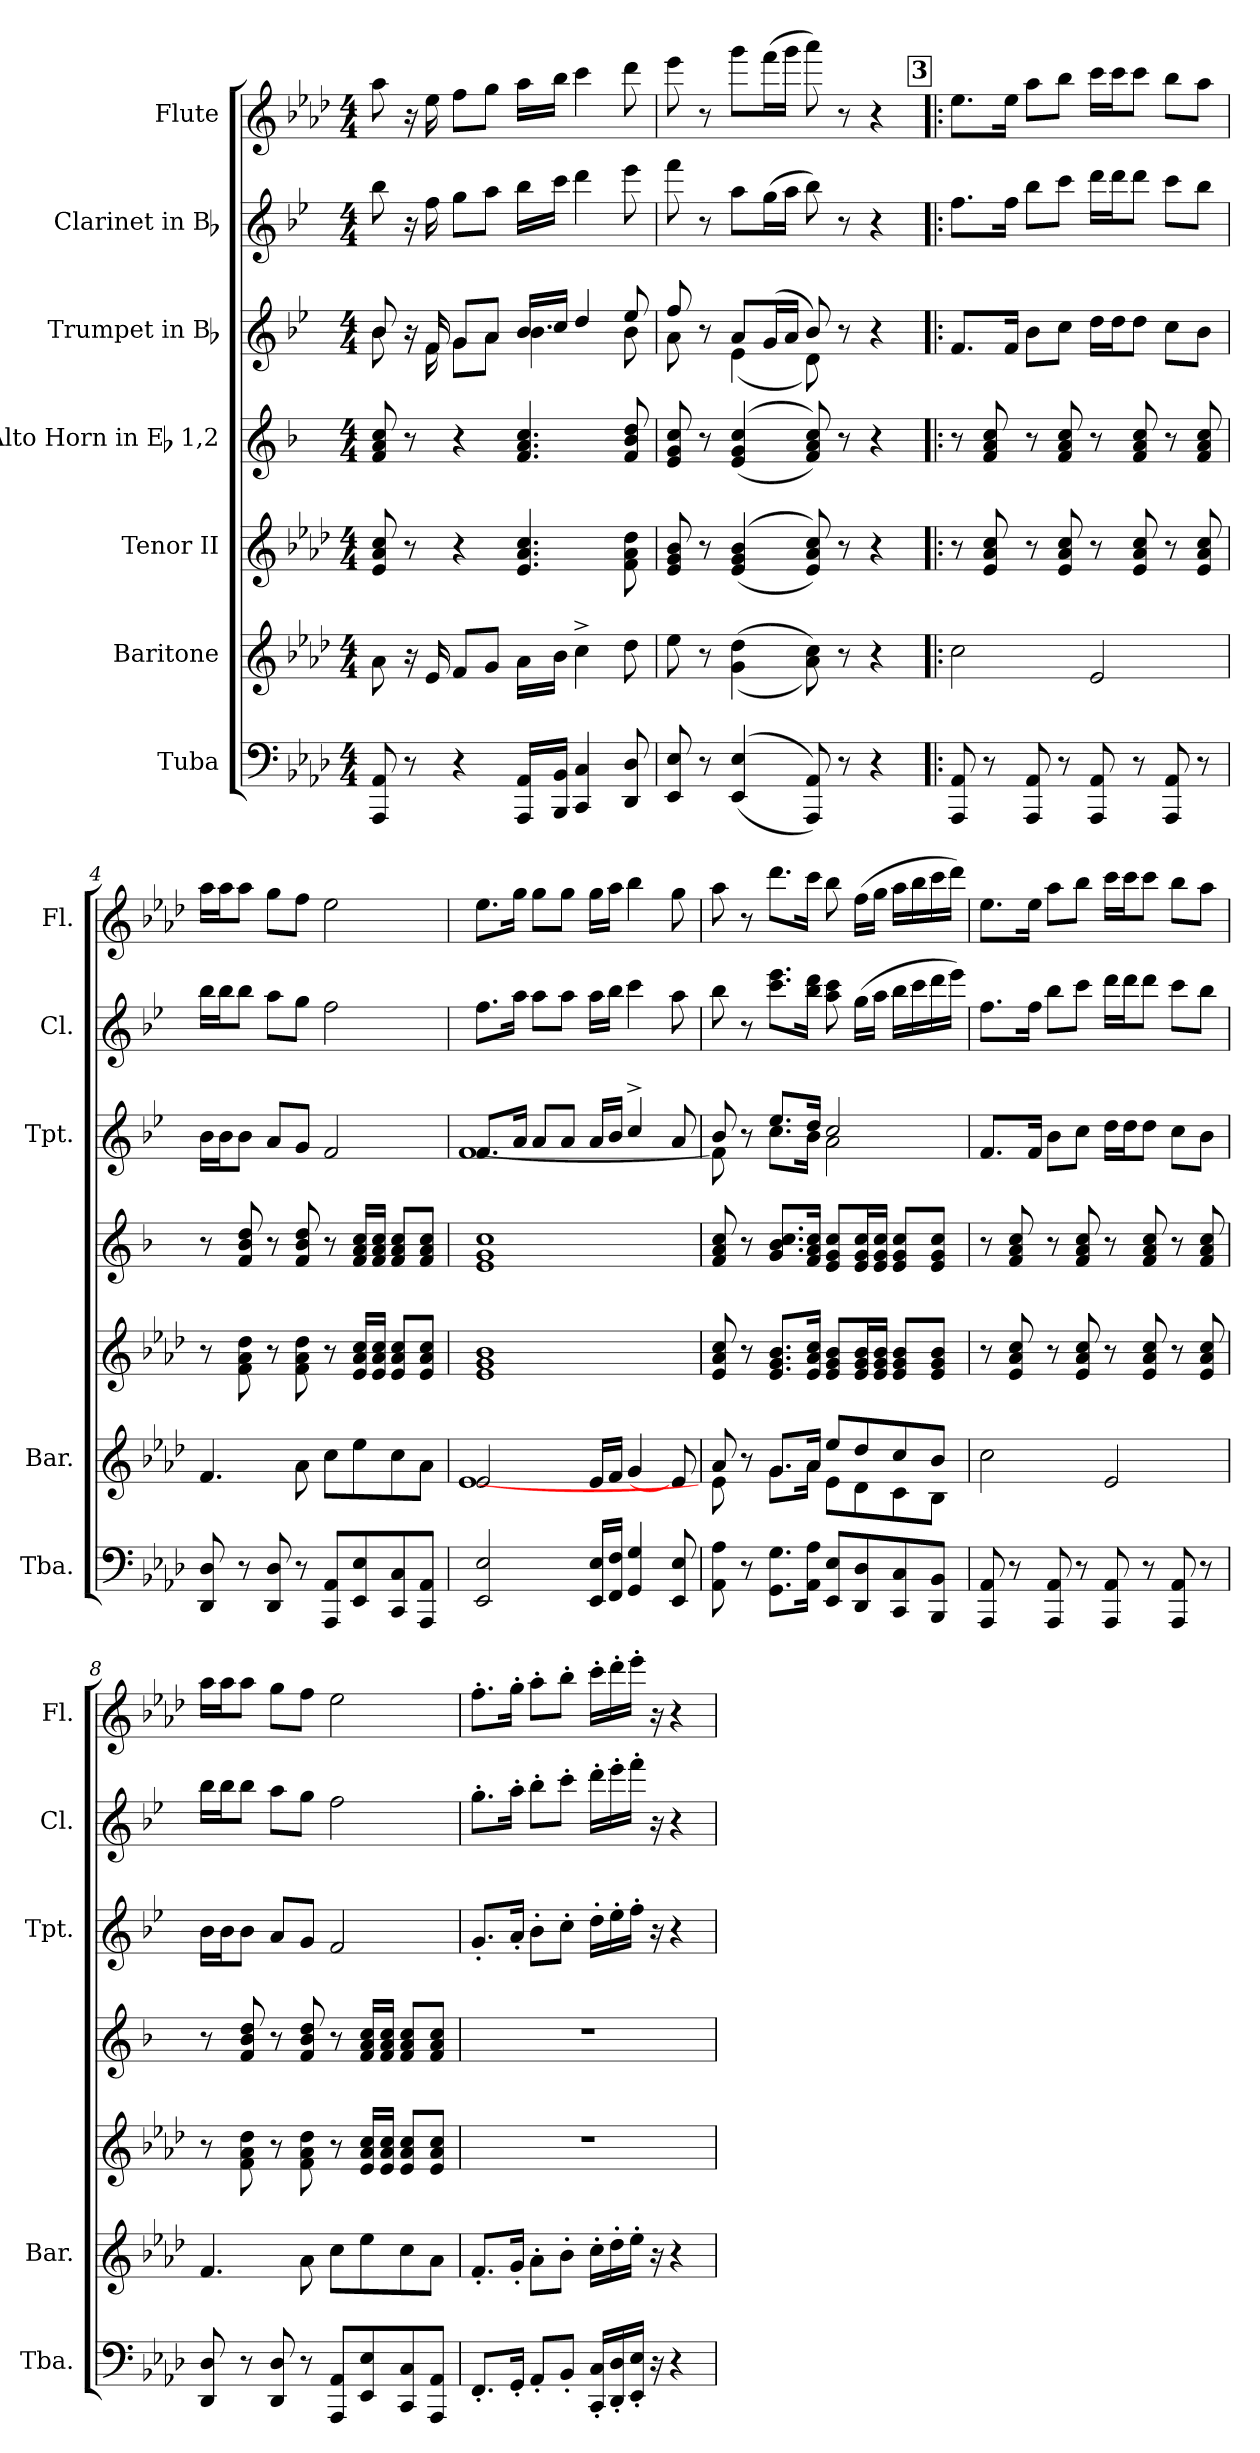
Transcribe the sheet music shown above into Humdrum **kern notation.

**kern	**kern	**kern	**kern	**kern	**kern	**kern
*part7	*part6	*part5	*part4	*part3	*part2	*part1
*staff7	*staff6	*staff5	*staff4	*staff3	*staff2	*staff1
*I"Tuba	*I"Baritone	*I"Tenor II	*I"Alto Horn in Eb 1,2	*I"Trumpet in Bb	*I"Clarinet in Bb	*I"Flute
*I'Tba.	*I'Bar.	*	*	*I'Tpt.	*I'Cl.	*I'Fl.
!!LO:PB:g=z
*clefF4	*clefG2	*clefG2	*clefG2	*clefG2	*clefG2	*clefG2
*	*ITrd8c14	*ITrd8c14	*ITrd5c9	*ITrd1c2	*ITrd1c2	*
*k[b-e-a-d-]	*k[b-e-a-d-]	*k[b-e-a-d-]	*k[b-e-a-d-]	*k[b-e-a-d-]	*k[b-e-a-d-]	*k[b-e-a-d-]
*A-:	*A-:	*A-:	*A-:	*A-:	*A-:	*A-:
*M4/4	*M4/4	*M4/4	*M4/4	*M4/4	*M4/4	*M4/4
=1	=1	=1	=1	=1	=1	=1
*	*	*	*	*^	*	*
8AAA-i/ 8AA-i	8A-i\	8E-i/ 8A-i 8ci	8A-i/ 8ci 8e-i	8a-i/	8a-i\	8aa-i\	8aa-i\
8r	16r	8r	8r	16r	16ryy	16r	16r
.	16E-i/	.	.	16e-i/	16e-i\	16ee-i\	16ee-i\
4r	8Fi/L	4r	4r	8fi/L	8fi\L	8ffi\L	8ffi\L
.	8Gi/J	.	.	8gi/J	8gi\J	8ggi\J	8ggi\J
16AAA-i/ 16AA-iLL	16A-i\LL	4.E-i/ 4.A-i 4.ci	4.A-i/ 4.ci 4.e-i	16a-i/LL	4.a-i\	16aa-i\LL	16aa-i\LL
16BBB-i/ 16BB-iJJ	16B-i\JJ	.	.	16b-i/JJ	.	16bb-i\JJ	16bb-i\JJ
4CCi/ 4Ci	4c^i\	.	.	4cci/	.	4ccci\	4ccci\
8DD-i/ 8D-i	8d-i\	8Fi\ 8A-i 8d-i	8A-i/ 8d-i 8fi	8dd-i/	8a-i\	8ddd-i\	8ddd-i\
=2	=2	=2	=2	=2	=2	=2	=2
8EE-i/ 8E-i	8e-i\	8E-i/ 8Gi 8B-i	8Gi/ 8B-i 8e-i	8ee-i/	8gi\	8eee-i\	8eee-i\
8r	8r	8r	8r	8r	8ryy	8r	8r
((4EE-i/ 4E-i	((4Gi\ 4d-i	((4E-i/ 4Gi 4B-i	((4Gi/ 4B-i 4e-i	8gi/L	(4d-i\	8ggi\L	8gggi\L
.	.	.	.	(16fi/L	.	(16ffi\L	(16fffi\L
.	.	.	.	16gi/JJ	.	16ggi\JJ	16gggi\JJ
8AAA-i/ 8AA-i))	8A-i\ 8ci))	8E-i/ 8A-i 8ci))	8A-i/ 8ci 8e-i))	8a-i/)	8ci\)	8aa-i\)	8aaa-i\)
8r	8r	8r	8r	8r	8ryy	8r	8r
4r	4r	4r	4r	4r	4ryy	4r	4r
*	*	*	*	*v	*v	*	*
!!LO:REH:place=s1:B:color=#000000:enc=box:fs=13.1412:t=3
=3!|:	=3!|:	=3!|:	=3!|:	=3!|:	=3!|:	=3!|:
8AAA-i/ 8AA-i	2ci\	8r	8r	8.e-i/L	8.ee-i\L	8.ee-i\L
8r	.	8E-i/ 8A-i 8ci	8A-i/ 8ci 8e-i	.	.	.
.	.	.	.	16e-i/Jk	16ee-i\Jk	16ee-i\Jk
8AAA-i/ 8AA-i	.	8r	8r	8a-i\L	8aa-i\L	8aa-i\L
8r	.	8E-i/ 8A-i 8ci	8A-i/ 8ci 8e-i	8b-i\J	8bb-i\J	8bb-i\J
8AAA-i/ 8AA-i	2E-i/	8r	8r	16cci\LL	16ccci\LL	16ccci\LL
.	.	.	.	16cci\J	16ccci\J	16ccci\J
8r	.	8E-i/ 8A-i 8ci	8A-i/ 8ci 8e-i	8cci\J	8ccci\J	8ccci\J
8AAA-i/ 8AA-i	.	8r	8r	8b-i\L	8bb-i\L	8bb-i\L
8r	.	8E-i/ 8A-i 8ci	8A-i/ 8ci 8e-i	8a-i\J	8aa-i\J	8aa-i\J
=4	=4	=4	=4	=4	=4	=4
8DD-i/ 8D-i	4.Fi/	8r	8r	16a-i\LL	16aa-i\LL	16aa-i\LL
.	.	.	.	16a-i\J	16aa-i\J	16aa-i\J
8r	.	8Fi\ 8A-i 8d-i	8A-i/ 8d-i 8fi	8a-i\J	8aa-i\J	8aa-i\J
8DD-i/ 8D-i	.	8r	8r	8gi/L	8ggi\L	8ggi\L
8r	8A-i\	8Fi\ 8A-i 8d-i	8A-i/ 8d-i 8fi	8fi/J	8ffi\J	8ffi\J
8AAA-i/ 8AA-iL	8ci\L	8r	8r	2e-i/	2ee-i\	2ee-i\
8EE-i/ 8E-i	8e-i\	16E-i/ 16A-i 16ciLL	16A-i/ 16ci 16e-iLL	.	.	.
.	.	16E-i/ 16A-i 16ciJJ	16A-i/ 16ci 16e-iJJ	.	.	.
8CCi/ 8Ci	8ci\	8E-i/ 8A-i 8ciL	8A-i/ 8ci 8e-iL	.	.	.
8AAA-i/ 8AA-iJ	8A-i\J	8E-i/ 8A-i 8ciJ	8A-i/ 8ci 8e-iJ	.	.	.
=5	=5	=5	=5	=5	=5	=5
*	*^	*	*	*^	*	*
2EE-i/ 2E-i	2E-i/	[<1E-i	1E-i 1Gi 1B-i	1Gi 1B-i 1e-i	8.e-i/L	[<1e-i	8.ee-i\L	8.ee-i\L
.	.	.	.	.	16gi/Jk	.	16ggi\Jk	16ggi\Jk
.	.	.	.	.	8gi/L	.	8ggi\L	8ggi\L
.	.	.	.	.	8gi/J	.	8ggi\J	8ggi\J
16EE-i/ 16E-iLL	16E-i/LL	.	.	.	16gi/LL	.	16ggi\LL	16ggi\LL
16FFi/ 16FiJJ	16Fi/JJ	.	.	.	16a-i/JJ	.	16aa-i\JJ	16aa-i\JJ
4GGi/ 4Gi	4Gi/	.	.	.	4b-^i/	.	4bb-i\	4bb-i\
8EE-i/ 8E-i	8E-i/]	.	.	.	8gi/	.	8ggi\	8ggi\
=6	=6	=6	=6	=6	=6	=6	=6	=6
8AA-i\ 8A-i	8A-i/	8E-i\	8E-i/ 8A-i 8ci	8A-i/ 8ci 8e-i	8a-i/	8e-i\]	8aa-i\	8aa-i\
8r	8r	8ryy	8r	8r	8r	8ryy	8r	8r
8.GGi\ 8.GiL	8.Gi/L	8.Gi\L	8.E-i/ 8.Gi 8.B-iL	8.B-i/ 8.d-i 8.e-iL	8.dd-i/L	8.b-i\L	8.bb-i\ 8.ddd-iL	8.ddd-i\L
16AA-i\ 16A-iJk	16A-i/Jk	16A-i\Jk	16E-i/ 16A-i 16ciJk	16A-i/ 16ci 16e-iJk	16cci/Jk	16a-i\Jk	16aa-i\ 16ccciJk	16ccci\Jk
8EE-i/ 8E-iL	8e-i/L	8E-i\L	8E-i/ 8Gi 8B-iL	8Gi/ 8B-i 8e-iL	2b-i/	2gi\	8ggi\ 8bb-i	8bb-i\
8DD-i/ 8D-i	8d-i/	8D-i\	16E-i/ 16Gi 16B-iL	16Gi/ 16B-i 16e-iL	.	.	(16ffi\LL	(16ffi\LL
.	.	.	16E-i/ 16Gi 16B-iJJ	16Gi/ 16B-i 16e-iJJ	.	.	16ggi\JJ	16ggi\JJ
8CCi/ 8Ci	8ci/	8Ci\	8E-i/ 8Gi 8B-iL	8Gi/ 8B-i 8e-iL	.	.	16aa-i\LL	16aa-i\LL
.	.	.	.	.	.	.	16bb-i\	16bb-i\
8BBB-i/ 8BB-iJ	8B-i/J	8BB-i\J	8E-i/ 8Gi 8B-iJ	8Gi/ 8B-i 8e-iJ	.	.	16ccci\	16ccci\
.	.	.	.	.	.	.	16ddd-i\JJ)	16ddd-i\JJ)
*	*v	*v	*	*	*v	*v	*	*
!!LO:PB:g=z
=7	=7	=7	=7	=7	=7	=7
8AAA-i/ 8AA-i	2ci\	8r	8r	8.e-i/L	8.ee-i\L	8.ee-i\L
8r	.	8E-i/ 8A-i 8ci	8A-i/ 8ci 8e-i	.	.	.
.	.	.	.	16e-i/Jk	16ee-i\Jk	16ee-i\Jk
8AAA-i/ 8AA-i	.	8r	8r	8a-i\L	8aa-i\L	8aa-i\L
8r	.	8E-i/ 8A-i 8ci	8A-i/ 8ci 8e-i	8b-i\J	8bb-i\J	8bb-i\J
8AAA-i/ 8AA-i	2E-i/	8r	8r	16cci\LL	16ccci\LL	16ccci\LL
.	.	.	.	16cci\J	16ccci\J	16ccci\J
8r	.	8E-i/ 8A-i 8ci	8A-i/ 8ci 8e-i	8cci\J	8ccci\J	8ccci\J
8AAA-i/ 8AA-i	.	8r	8r	8b-i\L	8bb-i\L	8bb-i\L
8r	.	8E-i/ 8A-i 8ci	8A-i/ 8ci 8e-i	8a-i\J	8aa-i\J	8aa-i\J
=8	=8	=8	=8	=8	=8	=8
8DD-i/ 8D-i	4.Fi/	8r	8r	16a-i\LL	16aa-i\LL	16aa-i\LL
.	.	.	.	16a-i\J	16aa-i\J	16aa-i\J
8r	.	8Fi\ 8A-i 8d-i	8A-i/ 8d-i 8fi	8a-i\J	8aa-i\J	8aa-i\J
8DD-i/ 8D-i	.	8r	8r	8gi/L	8ggi\L	8ggi\L
8r	8A-i\	8Fi\ 8A-i 8d-i	8A-i/ 8d-i 8fi	8fi/J	8ffi\J	8ffi\J
8AAA-i/ 8AA-iL	8ci\L	8r	8r	2e-i/	2ee-i\	2ee-i\
8EE-i/ 8E-i	8e-i\	16E-i/ 16A-i 16ciLL	16A-i/ 16ci 16e-iLL	.	.	.
.	.	16E-i/ 16A-i 16ciJJ	16A-i/ 16ci 16e-iJJ	.	.	.
8CCi/ 8Ci	8ci\	8E-i/ 8A-i 8ciL	8A-i/ 8ci 8e-iL	.	.	.
8AAA-i/ 8AA-iJ	8A-i\J	8E-i/ 8A-i 8ciJ	8A-i/ 8ci 8e-iJ	.	.	.
=9	=9	=9	=9	=9	=9	=9
8.FF'i/L	8.F'i/L	1r	1r	8.f'i/L	8.ff'i\L	8.ff'i\L
16GG'i/Jk	16G'i/Jk	.	.	16g'i/Jk	16gg'i\Jk	16gg'i\Jk
8AA-'i/L	8A-'i\L	.	.	8a-'i\L	8aa-'i\L	8aa-'i\L
8BB-'i/J	8B-'i\J	.	.	8b-'i\J	8bb-'i\J	8bb-'i\J
16CCi/' 16Ci'LL	16c'i\LL	.	.	16cc'i\LL	16ccc'i\LL	16ccc'i\LL
16DD-i/' 16D-i'	16d-'i\	.	.	16dd-'i\	16ddd-'i\	16ddd-'i\
16EE-i/' 16E-i'JJ	16e-'i\JJ	.	.	16ee-'i\JJ	16eee-'i\JJ	16eee-'i\JJ
16r	16r	.	.	16r	16r	16r
4r	4r	.	.	4r	4r	4r
=	=	=	=	=	=	=
*-	*-	*-	*-	*-	*-	*-
